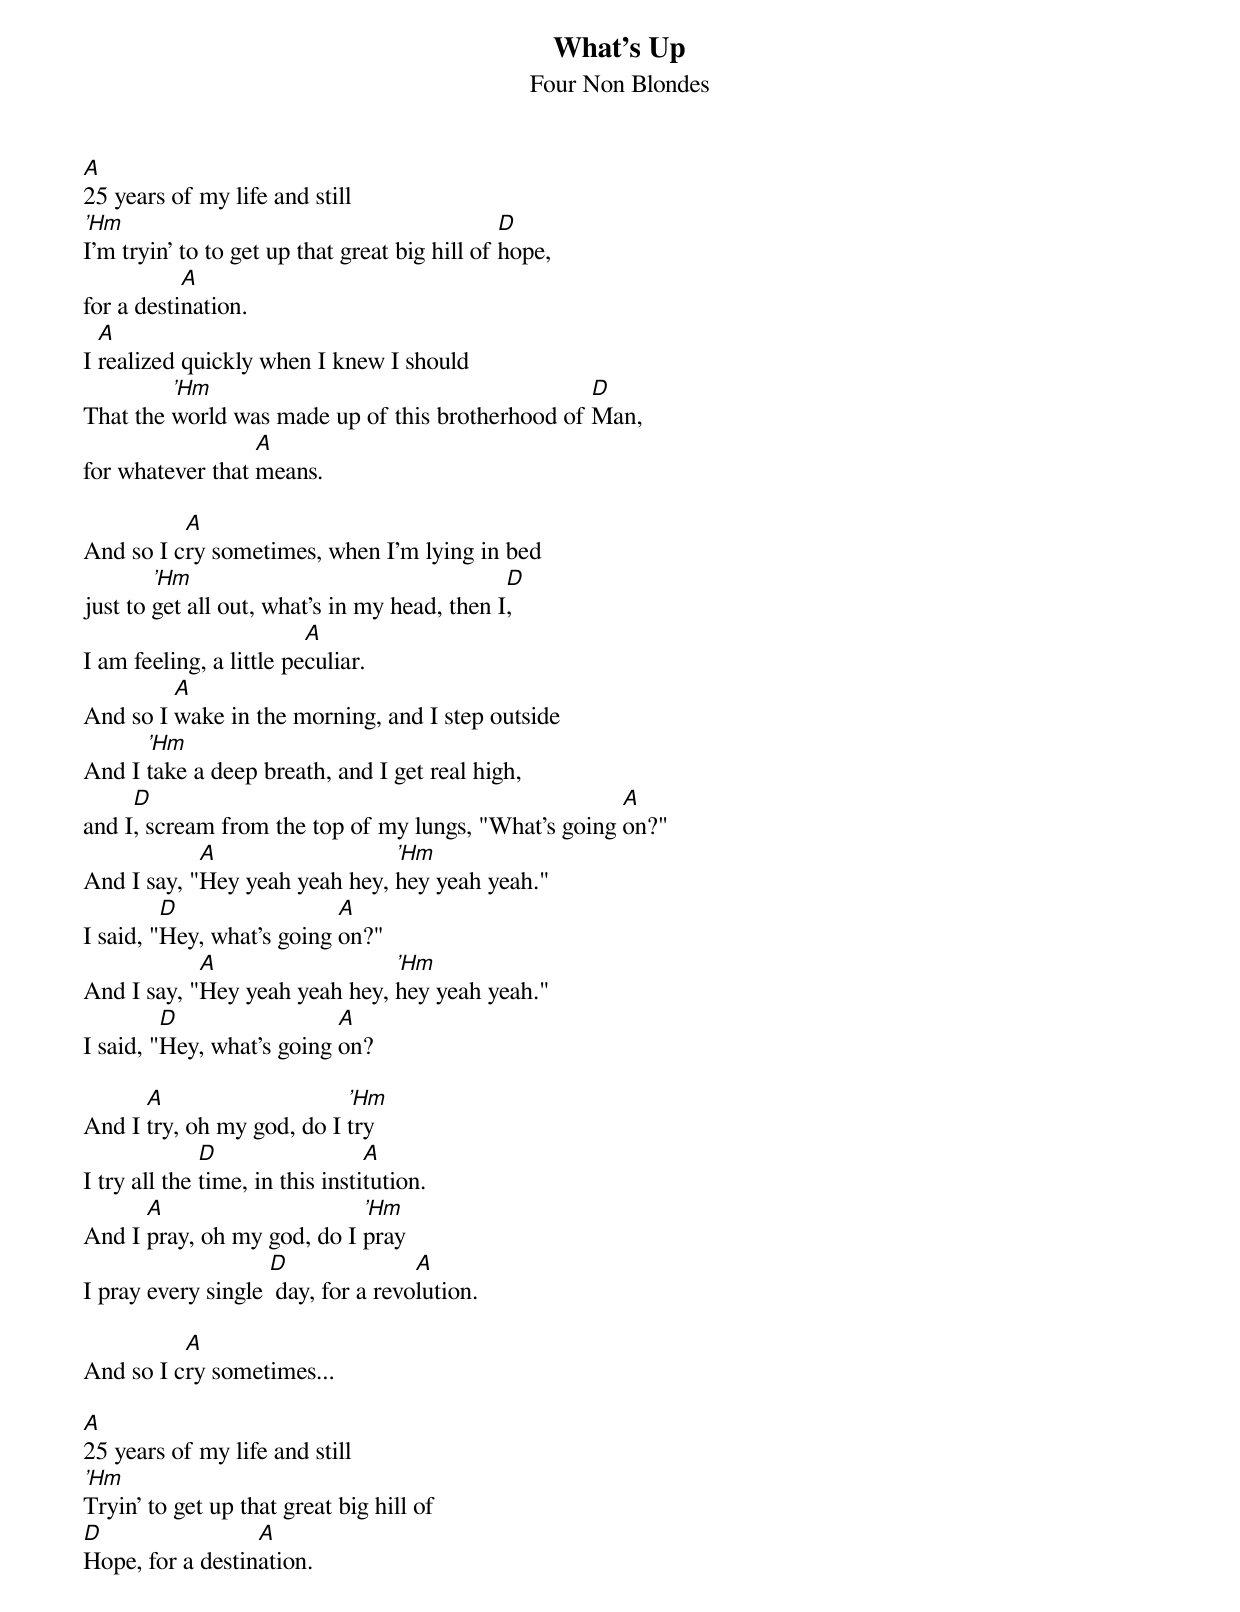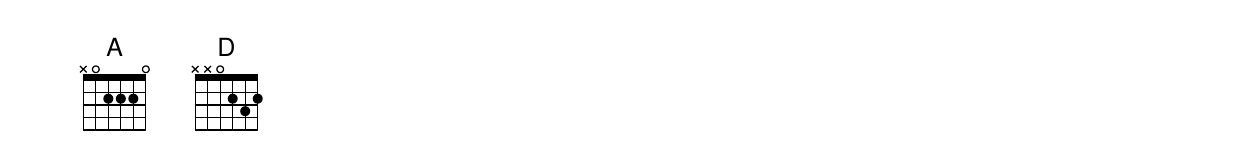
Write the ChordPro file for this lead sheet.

{t:What's Up}
{st:Four Non Blondes}

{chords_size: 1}
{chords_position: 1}
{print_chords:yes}
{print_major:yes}
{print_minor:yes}
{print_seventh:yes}
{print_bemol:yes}
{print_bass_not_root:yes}
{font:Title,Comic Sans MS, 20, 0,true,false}
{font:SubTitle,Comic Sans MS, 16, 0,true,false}
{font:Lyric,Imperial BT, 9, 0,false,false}
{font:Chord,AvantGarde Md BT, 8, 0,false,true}
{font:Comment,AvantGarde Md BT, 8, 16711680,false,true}
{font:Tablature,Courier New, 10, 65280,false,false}
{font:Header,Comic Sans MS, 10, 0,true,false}
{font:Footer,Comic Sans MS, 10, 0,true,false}
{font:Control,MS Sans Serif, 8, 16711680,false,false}
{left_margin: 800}
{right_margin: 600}
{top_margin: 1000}
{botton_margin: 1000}
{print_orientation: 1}




[A]25 years of my life and still
['Hm]I'm tryin' to to get up that great big hill of [D]hope,
for a desti[A]nation.
I [A]realized quickly when I knew I should
That the ['Hm]world was made up of this brotherhood of [D]Man,
for whatever that [A]means.

And so I c[A]ry sometimes, when I'm lying in bed
just to ['Hm]get all out, what's in my head, then I[D],
I am feeling, a little pe[A]culiar.
And so I [A]wake in the morning, and I step outside
And I ['Hm]take a deep breath, and I get real high,
and I[D], scream from the top of my lungs, "What's going [A]on?"
And I say, "[A]Hey yeah yeah hey, ['Hm]hey yeah yeah."
I said, "[D]Hey, what's going [A]on?"
And I say, "[A]Hey yeah yeah hey, ['Hm]hey yeah yeah."
I said, "[D]Hey, what's going [A]on?

And I [A]try, oh my god, do I ['Hm]try
I try all the [D]time, in this insti[A]tution.
And I [A]pray, oh my god, do I ['Hm]pray
I pray every single [D] day, for a revo[A]lution.

And so I c[A]ry sometimes...

[A]25 years of my life and still
['Hm]Tryin' to get up that great big hill of
[D]Hope, for a destin[A]ation.
